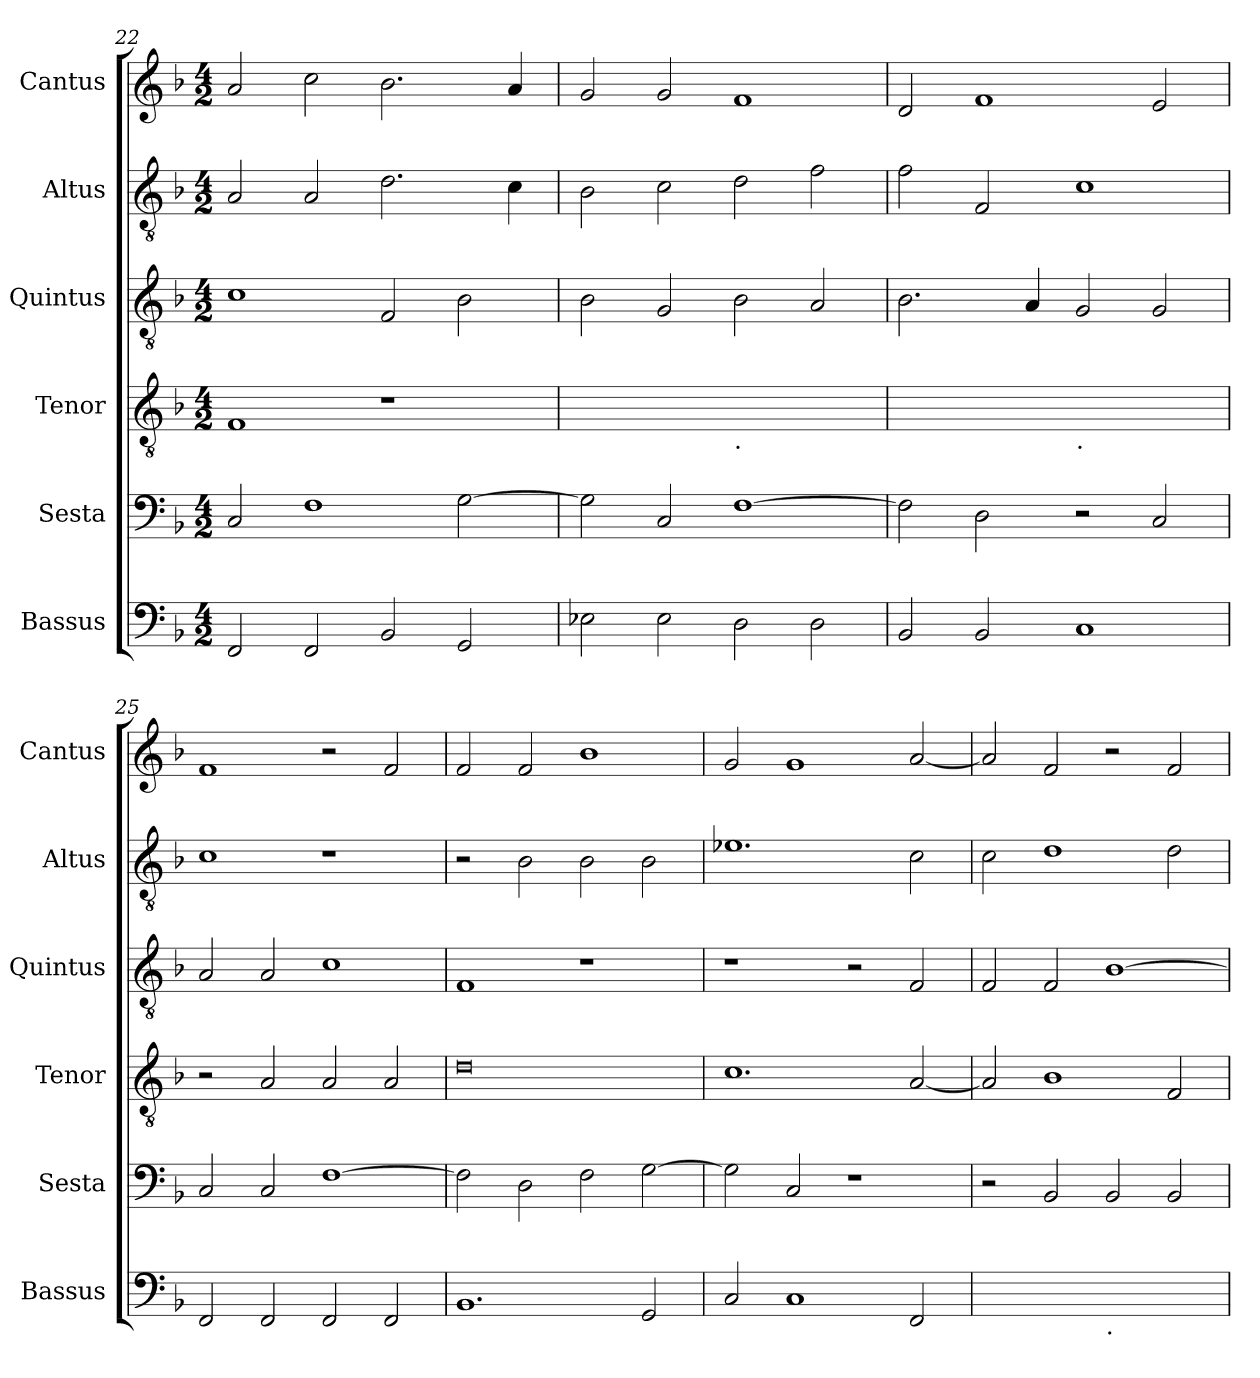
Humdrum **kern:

**kern	**kern	**kern	**kern	**kern	**kern
*part6	*part5	*part4	*part3	*part2	*part1
*staff6	*staff5	*staff4	*staff3	*staff2	*staff1
*I"Bassus	*I"Sesta	*I"Tenor	*I"Quintus	*I"Altus	*I"Cantus
*I'Bassus	*I'Sesta	*I'Tenor	*I'Quintus	*I'Altus	*I'Cantus
*clefF4	*clefF4	*clefGv2	*clefGv2	*clefGv2	*clefG2
*k[b-]	*k[b-]	*k[b-]	*k[b-]	*k[b-]	*k[b-]
*F:	*F:	*F:	*F:	*F:	*F:
*M4/2	*M4/2	*M4/2	*M4/2	*M4/2	*M4/2
=22	=22	=22	=22	=22	=22
2FF/	2C/	1F	1c	2A/	2a/
2FF/	1F	.	.	2A/	2cc\
2BB-/	.	1r	2F/	2.d\	2.b-\
2GG/	[2G\	.	2B-\	.	.
.	.	.	.	4c\	4a/
=23	=23	=23	=23	=23	=23
*	*	*^	*	*	*
2E-X\	2G\]	0ryy	1ryy	2B-\	2B-\	2g/
2E-\	2C/	.	.	2G/	2c\	2g/
!	!	!	!LO:TX:b:t=.	!	!	!
2D\	[1F	.	1ryy	2B-\	2d\	1f
2D\	.	.	.	2A/	2f\	.
=24	=24	=24	=24	=24	=24	=24
2BB-/	2F\]	0ryy	1ryy	2.B-\	2f\	2d/
2BB-/	2D\	.	.	.	2F/	1f
.	.	.	.	4A/	.	.
!	!	!	!LO:TX:b:t=.	!	!	!
1C	2r	.	1ryy	2G/	1c	.
.	2C/	.	.	2G/	.	2e/
*	*	*v	*v	*	*	*
=25	=25	=25	=25	=25	=25
2FF/	2C/	2r	2A/	1c	1f
2FF/	2C/	2A/	2A/	.	.
2FF/	[1F	2A/	1c	1r	2r
2FF/	.	2A/	.	.	2f/
=26	=26	=26	=26	=26	=26
1.BB-	2F\]	0d	1F	2r	2f/
.	2D\	.	.	2B-\	2f/
.	2F\	.	1r	2B-\	1b-
2GG/	[2G\	.	.	2B-\	.
=27	=27	=27	=27	=27	=27
2C/	2G\]	1.c	1r	1.e-X	2g/
1C	2C/	.	.	.	1g
.	1r	.	2r	.	.
2FF/	.	[2A/	2F/	2c\	[2a/
=28	=28	=28	=28	=28	=28
*^	*	*	*	*	*
0ryy	1ryy	2r	2A/]	2F/	2c\	2a/]
.	.	2BB-/	1B-	2F/	1d	2f/
!	!LO:TX:b:t=.	!	!	!	!	!
.	1ryy	2BB-/	.	[1B-	.	2r
.	.	2BB-/	2F/	.	2d\	2f/
*v	*v	*	*	*	*	*
=	=	=	=	=	=
*-	*-	*-	*-	*-	*-
